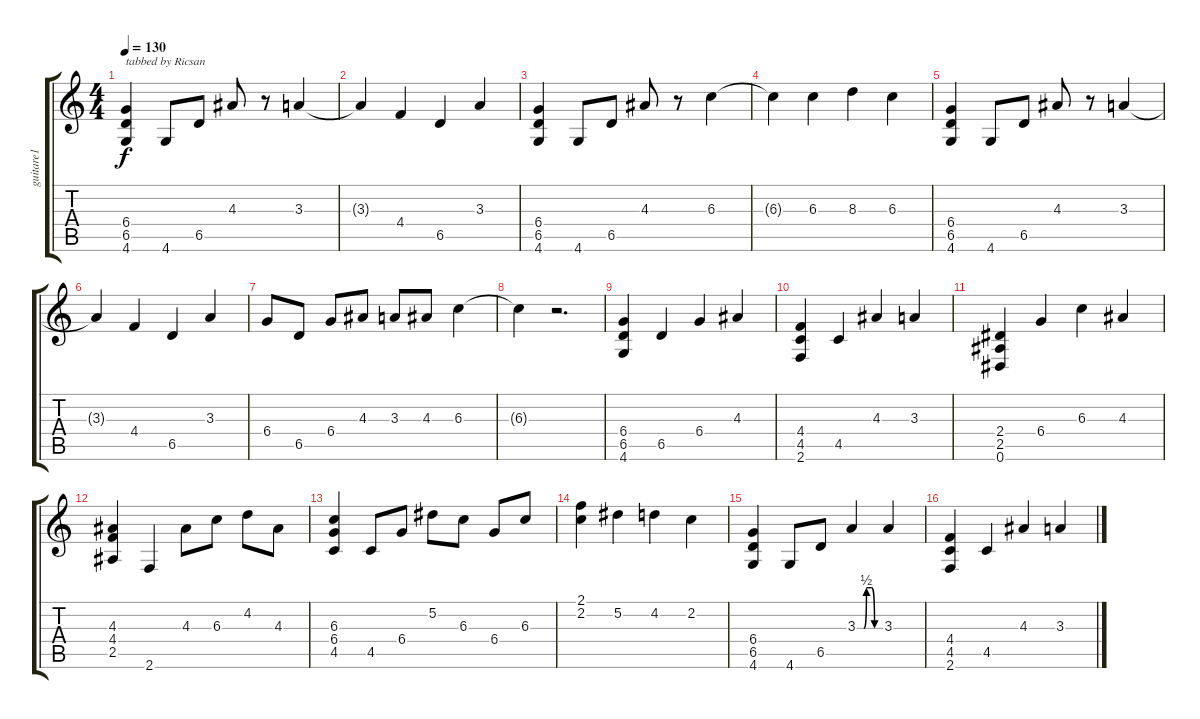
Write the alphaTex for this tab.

\track ("guitare1" "guitare1") {instrument acousticguitarsteel}
\staff {score tabs}
\tuning (Eb4 Bb3 Gb3 Db3 Ab2 Eb2) {hide}
\ts (4 4)
\tempo 130
\clef g2
\ks c
(6.4 6.5 4.6).4{txt "tabbed by Ricsan" dy f instrument acousticguitarsteel} 4.6.8 6.5.8 4.3.8 r.8 3.3.4 |
3.3{t}.4 4.4.4 6.5.4 3.3.4 |
(6.4 6.5 4.6).4 4.6.8 6.5.8 4.3.8 r.8 6.3.4 |
6.3{t}.4 6.3.4 8.3.4 6.3.4 |
(6.4 6.5 4.6).4 4.6.8 6.5.8 4.3.8 r.8 3.3.4 |
3.3{t}.4 4.4.4 6.5.4 3.3.4 |
6.4.8 6.5.8 6.4.8 4.3.8 3.3.8 4.3.8 6.3.4 |
6.3{t}.4 r.2{d} |
(6.4 6.5 4.6).4 6.5.4 6.4.4 4.3.4 |
(4.4 4.5 2.6).4 4.5.4 4.3.4 3.3.4 |
(2.4 2.5 0.6).4 6.4.4 6.3.4 4.3.4 |
(4.3 4.4 2.5).4 2.6.4 4.3.8 6.3.8 4.2.8 4.3.8 |
(6.3 6.4 4.5).4 4.5.8 6.4.8 5.2.8 6.3.8 6.4.8 6.3.8 |
(2.1 2.2).4 5.2.4 4.2.4 2.2.4 |
(6.4 6.5 4.6).4 4.6.8 6.5.8 3.3{be (custom 0 0 15 0 17 0 24 2 30 2 37 2 45 0 60 0)}.4 3.3.4 |
(4.4 4.5 2.6).4 4.5.4 4.3.4 3.3.4
